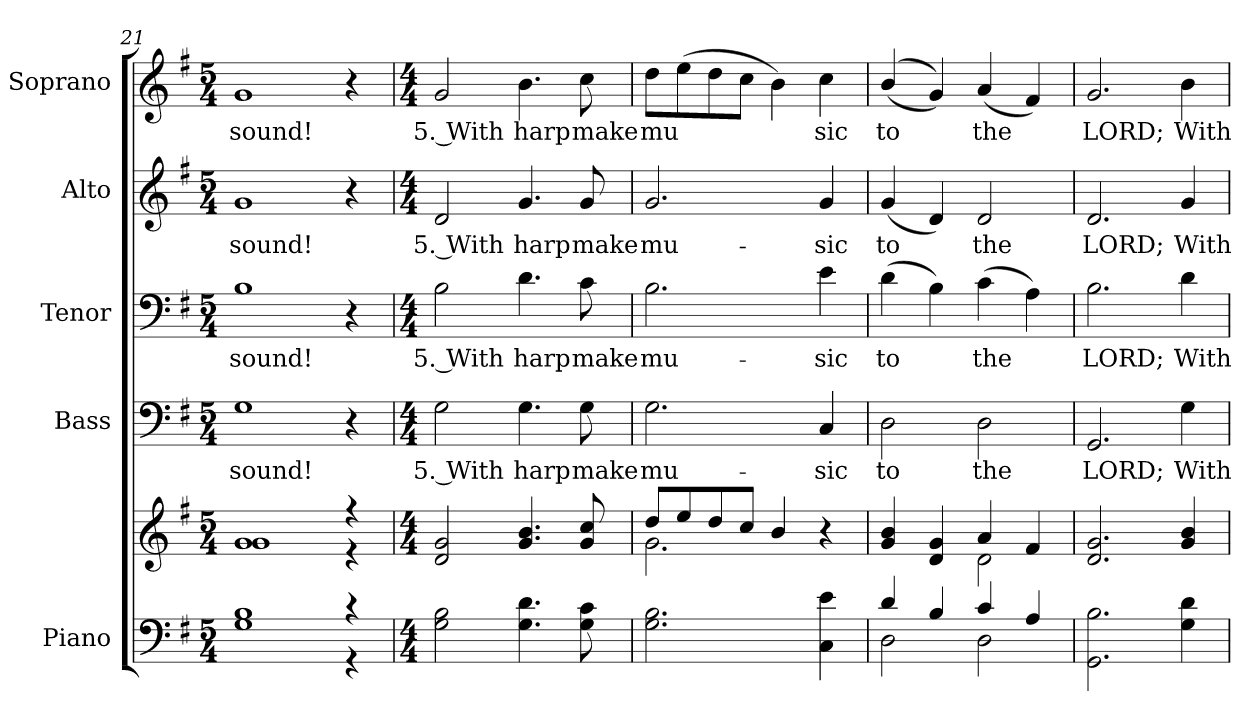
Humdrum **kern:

**kern	**kern	**kern	**text	**kern	**text	**kern	**text	**kern	**text
*part5	*part5	*part4	*part4	*part3	*part3	*part2	*part2	*part1	*part1
*staff6	*staff5	*staff4	*staff4	*staff3	*staff3	*staff2	*staff2	*staff1	*staff1
*I"Piano	*	*I"Bass	*	*I"Tenor	*	*I"Alto	*	*I"Soprano	*
*I'Pno.	*	*I'B.	*	*I'T.	*	*I'A.	*	*I'S.	*
!!LO:PB:g=z
*clefF4	*clefG2	*clefF4	*	*clefF4	*	*clefG2	*	*clefG2	*
*k[f#]	*k[f#]	*k[f#]	*	*k[f#]	*	*k[f#]	*	*k[f#]	*
*G:	*G:	*G:	*	*G:	*	*G:	*	*G:	*
*M5/4	*M5/4	*M5/4	*	*M5/4	*	*M5/4	*	*M5/4	*
=21	=21	=21	=21	=21	=21	=21	=21	=21	=21
*^	*^	*	*	*	*	*	*	*	*
!	!	!	!	!	!LO:LY:b:color=#000000	!	!	!	!	!	!
!	!	!	!	!	!	!	!LO:LY:b:color=#000000	!	!	!	!
!	!	!	!	!	!	!	!	!	!LO:LY:b:color=#000000	!	!
!	!	!	!	!	!	!	!	!	!	!	!LO:LY:b:color=#000000
1Bi	1Gi	1gi	1gi	1Gi	-sound!	1Bi	-sound!	1gi	-sound!	1gi	-sound!
4r	4r	4r	4r	4r	.	4r	.	4r	.	4r	.
*v	*v	*	*	*	*	*	*	*	*	*	*
*	*v	*v	*	*	*	*	*	*	*	*
=22	=22	=22	=22	=22	=22	=22	=22	=22	=22
*M4/4	*M4/4	*M4/4	*	*M4/4	*	*M4/4	*	*M4/4	*
*^	*^	*	*	*	*	*	*	*	*
!	!	!	!	!	!LO:LY:b:color=#000000	!	!	!	!	!	!
*v	*v	*	*	*	*	*	*	*	*	*	*
*	*v	*v	*	*	*	*	*	*	*	*
*^	*^	*	*	*	*	*	*	*	*
!	!	!	!	!	!	!	!LO:LY:b:color=#000000	!	!	!	!
*v	*v	*	*	*	*	*	*	*	*	*	*
*	*v	*v	*	*	*	*	*	*	*	*
*^	*^	*	*	*	*	*	*	*	*
!	!	!	!	!	!	!	!	!	!LO:LY:b:color=#000000	!	!
*v	*v	*	*	*	*	*	*	*	*	*	*
*	*v	*v	*	*	*	*	*	*	*	*
*^	*^	*	*	*	*	*	*	*	*
!	!	!	!	!	!	!	!	!	!	!	!LO:LY:b:color=#000000
*v	*v	*	*	*	*	*	*	*	*	*	*
*	*v	*v	*	*	*	*	*	*	*	*
2Gi\ 2Bi	2di/ 2gi	2Gi\	5. With	2Bi\	5. With	2di/	5. With	2gi/	5. With
!	!	!	!LO:LY:b:color=#000000	!	!	!	!	!	!
!	!	!	!	!	!LO:LY:b:color=#000000	!	!	!	!
!	!	!	!	!	!	!	!LO:LY:b:color=#000000	!	!
!	!	!	!	!	!	!	!	!	!LO:LY:b:color=#000000
4.Gi\ 4.di	4.gi/ 4.bi	4.Gi\	harp	4.di\	harp	4.gi/	harp	4.bi\	harp
!	!	!	!LO:LY:b:color=#000000	!	!	!	!	!	!
!	!	!	!	!	!LO:LY:b:color=#000000	!	!	!	!
!	!	!	!	!	!	!	!LO:LY:b:color=#000000	!	!
!	!	!	!	!	!	!	!	!	!LO:LY:b:color=#000000
8Gi\ 8ci	8gi/ 8cci	8Gi\	make	8ci\	make	8gi/	make	8cci\	make
=23	=23	=23	=23	=23	=23	=23	=23	=23	=23
*	*^	*	*	*	*	*	*	*	*
!	!	!	!	!LO:LY:b:color=#000000	!	!	!	!	!	!
!	!	!	!	!	!	!LO:LY:b:color=#000000	!	!	!	!
!	!	!	!	!	!	!	!	!LO:LY:b:color=#000000	!	!
!	!	!	!	!	!	!	!	!	!	!LO:LY:b:color=#000000
2.Gi\ 2.Bi	8ddi/L	2.gi\	2.Gi\	mu-	2.Bi\	mu-	2.gi/	mu-	8ddi\L	mu
.	8eei/	.	.	.	.	.	.	.	(8eei\	.
.	8ddi/	.	.	.	.	.	.	.	8ddi\	.
.	8cci/J	.	.	.	.	.	.	.	8cci\J	.
.	4bi/	.	.	.	.	.	.	.	4bi\)	.
!	!	!	!	!LO:LY:b:color=#000000	!	!	!	!	!	!
!	!	!	!	!	!	!LO:LY:b:color=#000000	!	!	!	!
!	!	!	!	!	!	!	!	!LO:LY:b:color=#000000	!	!
!	!	!	!	!	!	!	!	!	!	!LO:LY:b:color=#000000
4Ci\ 4ei	4r	4ryy	4Ci/	-sic	4ei\	-sic	4gi/	-sic	4cci\	sic
=24	=24	=24	=24	=24	=24	=24	=24	=24	=24	=24
*^	*	*	*	*	*	*	*	*	*	*
!	!	!	!	!	!LO:LY:b:color=#000000	!	!	!	!	!	!
!	!	!	!	!	!	!	!LO:LY:b:color=#000000	!	!	!	!
!	!	!	!	!	!	!	!	!	!LO:LY:b:color=#000000	!	!
!	!	!	!	!	!	!	!	!	!	!	!LO:LY:b:color=#000000
4di/	2Di\	4gi/ 4bi	2ryy	2Di\	to	(4di\	to	(4gi/	to	((4bi/	to
4Bi/	.	4di/ 4gi	.	.	.	4Bi\)	.	4di/)	.	4gi/))	.
!	!	!	!	!	!LO:LY:b:color=#000000	!	!	!	!	!	!
!	!	!	!	!	!	!	!LO:LY:b:color=#000000	!	!	!	!
!	!	!	!	!	!	!	!	!	!LO:LY:b:color=#000000	!	!
!	!	!	!	!	!	!	!	!	!	!	!LO:LY:b:color=#000000
4ci/	2Di\	4ai/	2di\	2Di\	the	(4ci\	the	2di/	the	(4ai/	the
4Ai/	.	4f#i/	.	.	.	4Ai\)	.	.	.	4f#i/)	.
*v	*v	*	*	*	*	*	*	*	*	*	*
*	*v	*v	*	*	*	*	*	*	*	*
!!LO:PB:g=z
=25	=25	=25	=25	=25	=25	=25	=25	=25	=25
!	!	!	!LO:LY:b:color=#000000	!	!	!	!	!	!
!	!	!	!	!	!LO:LY:b:color=#000000	!	!	!	!
!	!	!	!	!	!	!	!LO:LY:b:color=#000000	!	!
!	!	!	!	!	!	!	!	!	!LO:LY:b:color=#000000
2.GGi\ 2.Bi	2.di/ 2.gi	2.GGi/	LORD;	2.Bi\	LORD;	2.di/	LORD;	2.gi/	LORD;
!	!	!	!LO:LY:b:color=#000000	!	!	!	!	!	!
!	!	!	!	!	!LO:LY:b:color=#000000	!	!	!	!
!	!	!	!	!	!	!	!LO:LY:b:color=#000000	!	!
!	!	!	!	!	!	!	!	!	!LO:LY:b:color=#000000
4Gi\ 4di	4gi/ 4bi	4Gi\	With	4di\	With	4gi/	With	4bi\	With
=	=	=	=	=	=	=	=	=	=
*-	*-	*-	*-	*-	*-	*-	*-	*-	*-
